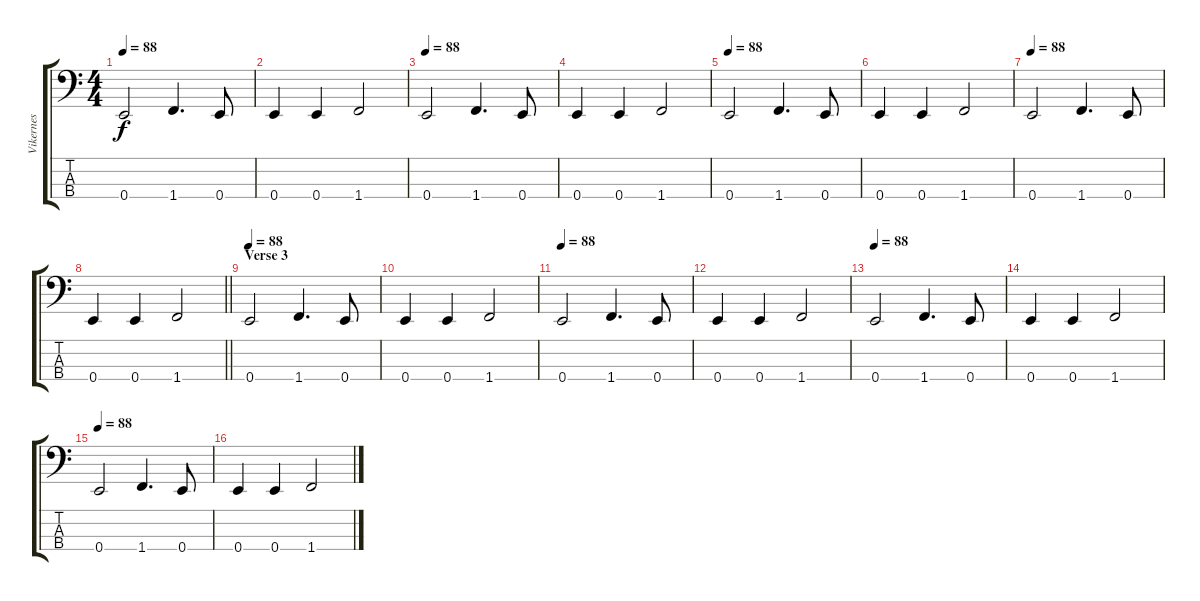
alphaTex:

\track ("Vikernes" "Vikernes") {instrument electricbassfinger}
\staff {score tabs}
\tuning (G2 D2 A1 E1) {hide}
\ts (4 4)
\tempo 88
\clef f4
\ks c
0.4.2{dy f} 1.4.4{d} 0.4.8 |
0.4.4 0.4.4 1.4.2 |
\tempo 88
0.4.2 1.4.4{d} 0.4.8 |
0.4.4 0.4.4 1.4.2 |
\tempo 88
0.4.2 1.4.4{d} 0.4.8 |
0.4.4 0.4.4 1.4.2 |
\tempo 88
0.4.2 1.4.4{d} 0.4.8 |
\barLineRight lightlight
0.4.4 0.4.4 1.4.2 |
\section ("" "Verse 3")
\tempo 88
0.4.2 1.4.4{d} 0.4.8 |
0.4.4 0.4.4 1.4.2 |
\tempo 88
0.4.2 1.4.4{d} 0.4.8 |
0.4.4 0.4.4 1.4.2 |
\tempo 88
0.4.2 1.4.4{d} 0.4.8 |
0.4.4 0.4.4 1.4.2 |
\tempo 88
0.4.2 1.4.4{d} 0.4.8 |
0.4.4 0.4.4 1.4.2
